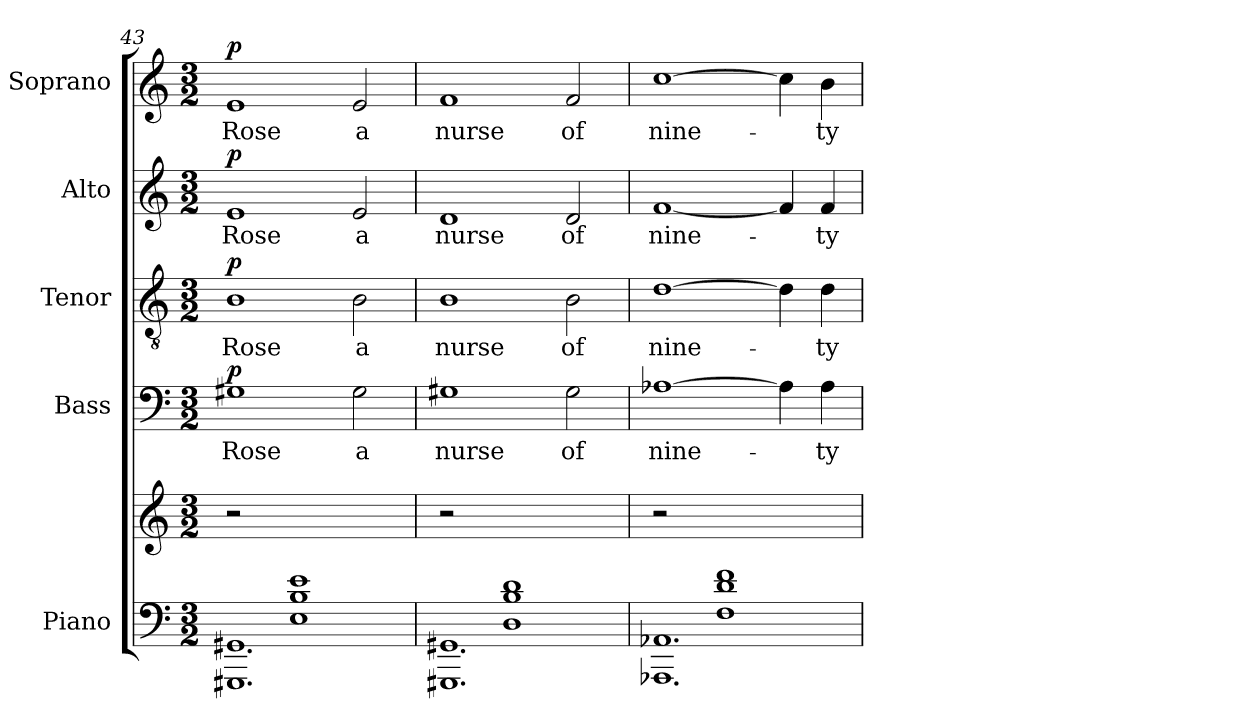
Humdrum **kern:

**kern	**kern	**kern	**text	**dynam	**kern	**text	**dynam	**kern	**text	**dynam	**kern	**text	**dynam
*part5	*part5	*part4	*part4	*part4	*part3	*part3	*part3	*part2	*part2	*part2	*part1	*part1	*part1
*staff6	*staff5	*staff4	*staff4	*staff4	*staff3	*staff3	*staff3	*staff2	*staff2	*staff2	*staff1	*staff1	*staff1
*I"Piano	*	*I"Bass	*	*	*I"Tenor	*	*	*I"Alto	*	*	*I"Soprano	*	*
*	*	*I'B	*	*	*I'T	*	*	*I'A	*	*	*I'S	*	*
*clefF4	*clefG2	*clefF4	*	*	*clefGv2	*	*	*clefG2	*	*	*clefG2	*	*
*k[]	*k[]	*k[]	*	*	*k[]	*	*	*k[]	*	*	*k[]	*	*
*C:	*C:	*C:	*	*	*C:	*	*	*C:	*	*	*C:	*	*
*M3/2	*M3/2	*M3/2	*	*	*M3/2	*	*	*M3/2	*	*	*M3/2	*	*
=43	=43	=43	=43	=43	=43	=43	=43	=43	=43	=43	=43	=43	=43
*^	*	*	*	*	*	*	*	*	*	*	*	*	*
!	!	!	!	!LO:LY:b	!LO:DY:b	!	!LO:LY:b	!LO:DY:b	!	!LO:LY:b	!LO:DY:b	!	!LO:LY:b	!LO:DY:b
2ryy	1.GGG#X 1.GG#X	2r	1G#X	Rose	p	1B	Rose	p	1e	Rose	p	1e	Rose	p
1E 1B 1e	.	1ryy	.	.	.	.	.	.	.	.	.	.	.	.
!	!	!	!	!LO:LY:b	!	!	!LO:LY:b	!	!	!LO:LY:b	!	!	!LO:LY:b	!
.	.	.	2G#	a	.	2B	a	.	2e	a	.	2e	a	.
=44	=44	=44	=44	=44	=44	=44	=44	=44	=44	=44	=44	=44	=44	=44
!	!	!	!	!LO:LY:b	!	!	!LO:LY:b	!	!	!LO:LY:b	!	!	!LO:LY:b	!
2ryy	1.GGG#X 1.GG#X	2r	1G#X	nurse	.	1B	nurse	.	1d	nurse	.	1f	nurse	.
1D 1B 1d	.	1ryy	.	.	.	.	.	.	.	.	.	.	.	.
!	!	!	!	!LO:LY:b	!	!	!LO:LY:b	!	!	!LO:LY:b	!	!	!LO:LY:b	!
.	.	.	2G#	of	.	2B	of	.	2d	of	.	2f	of	.
=45	=45	=45	=45	=45	=45	=45	=45	=45	=45	=45	=45	=45	=45	=45
!	!	!	!	!LO:LY:b	!	!	!LO:LY:b	!	!	!LO:LY:b	!	!	!LO:LY:b	!
2ryy	1.AAA-X 1.AA-X	2r	[1A-X	nine-	.	[1d	nine-	.	[1f	nine-	.	[1cc	nine-	.
1F 1d 1f	.	1ryy	.	.	.	.	.	.	.	.	.	.	.	.
.	.	.	4A-]	.	.	4d]	.	.	4f]	.	.	4cc]	.	.
!	!	!	!	!LO:LY:b	!	!	!LO:LY:b	!	!	!LO:LY:b	!	!	!LO:LY:b	!
.	.	.	4A-	ty	.	4d	ty	.	4f	ty	.	4b	ty	.
*v	*v	*	*	*	*	*	*	*	*	*	*	*	*	*
=	=	=	=	=	=	=	=	=	=	=	=	=	=
*-	*-	*-	*-	*-	*-	*-	*-	*-	*-	*-	*-	*-	*-
